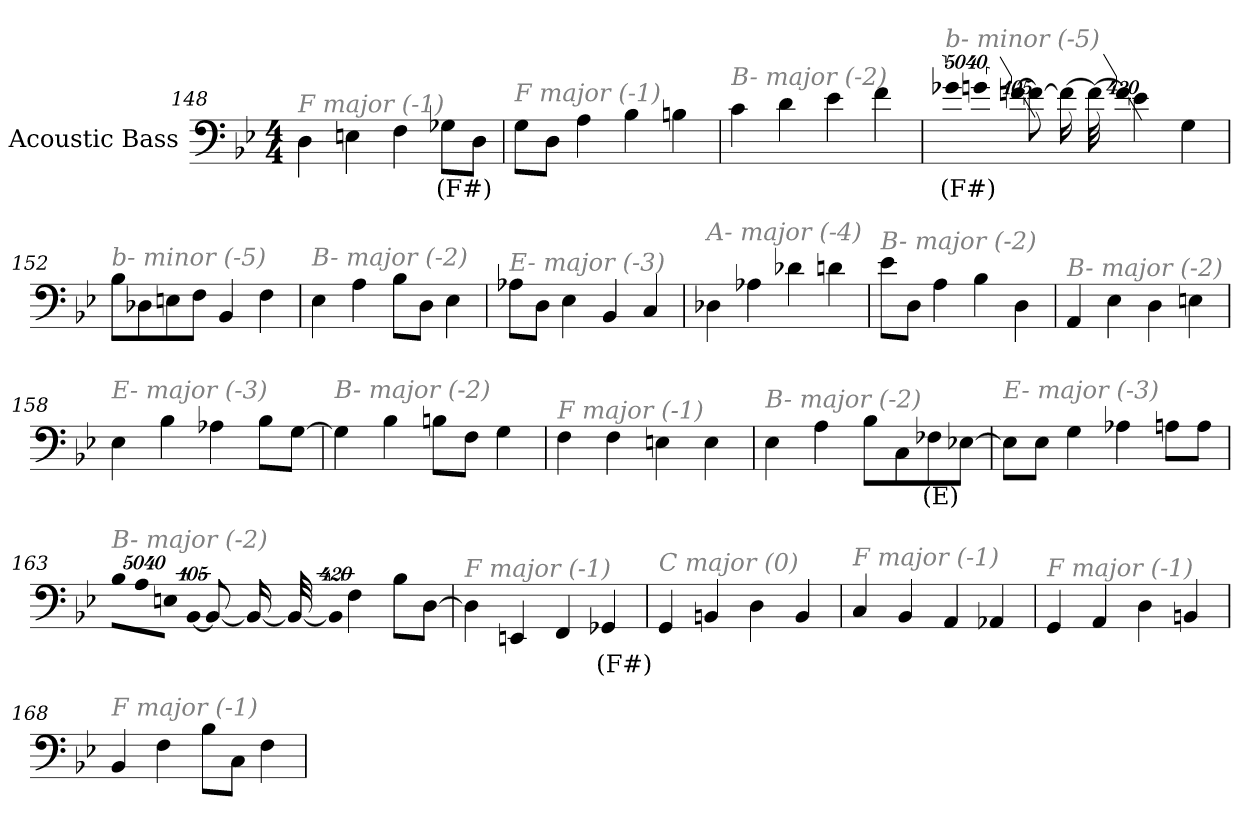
**kern	**text
*part1	*part1
*staff1	*staff1
*I"Acoustic Bass	*
*clefF4	*
*ITrd7c12	*
*k[b-e-]	*
*B-:	*
*M4/4	*
=148	=148
!LO:TX:i:color=#808080:t=F major (-1)	!
4DD	.
4EEn	.
4FF	.
8GG-XiL	(F#)
8DDJ	.
=149	=149
!LO:TX:i:color=#808080:t=F major (-1)	!
8GGL	.
8DDJ	.
4AA	.
4BB-	.
4BBn	.
=150	=150
!LO:TX:i:color=#808080:t=B- major (-2)	!
4C	.
4D	.
4E-	.
4F	.
=151	=151
!LO:N:vis=8	!
!LO:TX:i:color=#808080:t=b- minor (-5)	!
40320%3347G-Xi	(F#)
!LO:N:vis=4	!
20160%3347G	.
!LO:N:vis=1024	!
[13440%13Fn	.
8F_	.
16F_	.
32F_	.
!LO:N:vis=1024%31	!
13440%407F]	.
4E-	.
4GG	.
=152	=152
!LO:TX:i:color=#808080:t=b- minor (-5)	!
8BB-L	.
8DD-X	.
8EEn	.
8FFJ	.
4BBB-	.
4FF	.
=153	=153
!LO:TX:i:color=#808080:t=B- major (-2)	!
4EE-	.
4AA	.
8BB-L	.
8DDJ	.
4EE-	.
=154	=154
!LO:TX:i:color=#808080:t=E- major (-3)	!
8AA-XL	.
8DDJ	.
4EE-	.
4BBB-	.
4CC	.
=155	=155
!LO:TX:i:color=#808080:t=A- major (-4)	!
4DD-X	.
4AA-X	.
4D-X	.
4Dn	.
=156	=156
!LO:TX:i:color=#808080:t=B- major (-2)	!
8E-L	.
8DDJ	.
4AA	.
4BB-	.
4DD	.
=157	=157
!LO:TX:i:color=#808080:t=B- major (-2)	!
4AAA	.
4EE-	.
4DD	.
4EEn	.
=158	=158
!LO:TX:i:color=#808080:t=E- major (-3)	!
4EE-	.
4BB-	.
4AA-X	.
8BB-L	.
[8GGJ	.
=159	=159
!LO:TX:i:color=#808080:t=B- major (-2)	!
4GG]	.
4BB-	.
8BBnL	.
8FFJ	.
4GG	.
=160	=160
!LO:TX:i:color=#808080:t=F major (-1)	!
4FF	.
4FF	.
4EEn	.
4EE	.
=161	=161
!LO:TX:i:color=#808080:t=B- major (-2)	!
4EE-	.
4AA	.
8BB-L	.
8CC	.
8FF-Xi	(E)
[8EE-XJ	.
=162	=162
!LO:TX:i:color=#808080:t=E- major (-3)	!
8EE-L]	.
8EE-J	.
4GG	.
4AA-X	.
8AAnL	.
8AAJ	.
=163	=163
!LO:TX:i:color=#808080:t=B- major (-2)	!
!LO:N:vis=8	!
40320%3347BB-L	.
!LO:N:vis=8	!
40320%3347AA	.
!LO:N:vis=8	!
40320%3347EEnJ	.
!LO:N:vis=1024	!
[13440%13BBB-	.
8BBB-_	.
16BBB-_	.
32BBB-_	.
!LO:N:vis=1024%31	!
13440%407BBB-]	.
4FF	.
8BB-L	.
[8DDJ	.
=164	=164
!LO:TX:i:color=#808080:t=F major (-1)	!
4DD]	.
4EEEn	.
4FFF	.
4GGG-Xi	(F#)
=165	=165
!LO:TX:i:color=#808080:t=C major (0)	!
4GGG	.
4BBBn	.
4DD	.
4BBB	.
=166	=166
!LO:TX:i:color=#808080:t=F major (-1)	!
4CC	.
4BBB-	.
4AAA	.
4AAA-X	.
=167	=167
!LO:TX:i:color=#808080:t=F major (-1)	!
4GGG	.
4AAA	.
4DD	.
4BBBn	.
=168	=168
!LO:TX:i:color=#808080:t=F major (-1)	!
4BBB-	.
4FF	.
8BB-L	.
8CCJ	.
4FF	.
=	=
*-	*-
